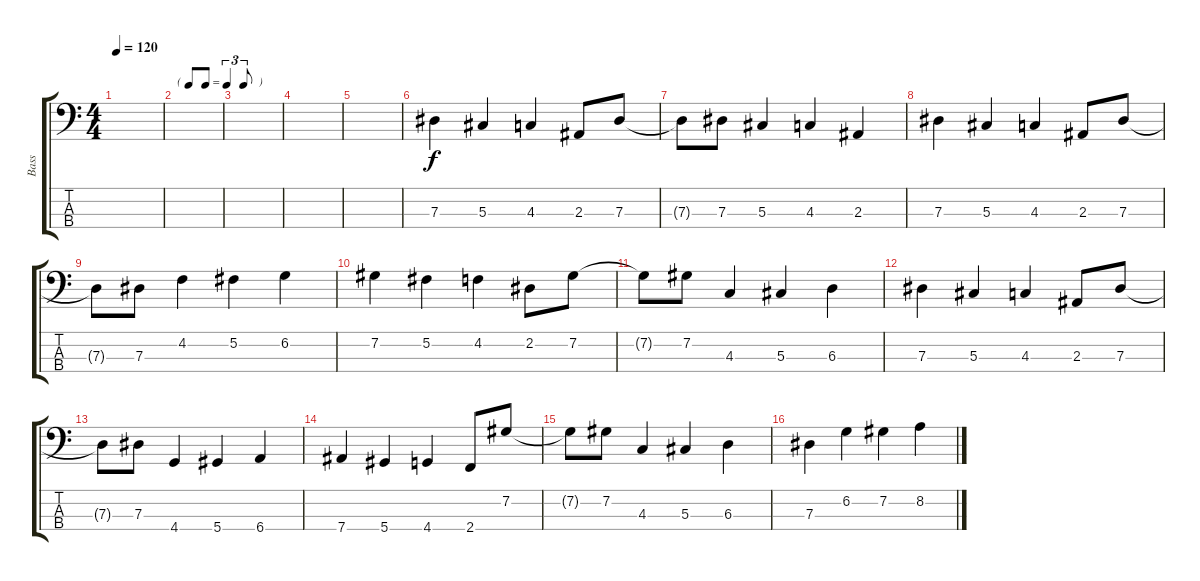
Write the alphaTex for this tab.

\track ("Bass" "Bass") {instrument electricbassfinger}
\staff {score tabs}
\tuning (Gb2 Db2 Ab1 Eb1) {hide}
\ts (4 4)
\tempo 120
\clef f4
\ks c
|
\tf triplet8th
|
|
|
|
7.3.4 5.3.4 4.3.4 2.3.8 7.3.8 |
7.3{t}.8 7.3.8 5.3.4 4.3.4 2.3.4 |
7.3.4 5.3.4 4.3.4 2.3.8 7.3.8 |
7.3{t}.8 7.3.8 4.2.4 5.2.4 6.2.4 |
7.2.4 5.2.4 4.2.4 2.2.8 7.2.8 |
7.2{t}.8 7.2.8 4.3.4 5.3.4 6.3.4 |
7.3.4 5.3.4 4.3.4 2.3.8 7.3.8 |
7.3{t}.8 7.3.8 4.4.4 5.4.4 6.4.4 |
7.4.4 5.4.4 4.4.4 2.4.8 7.2.8 |
7.2{t}.8 7.2.8 4.3.4 5.3.4 6.3.4 |
7.3.4 6.2.4 7.2.4 8.2.4
